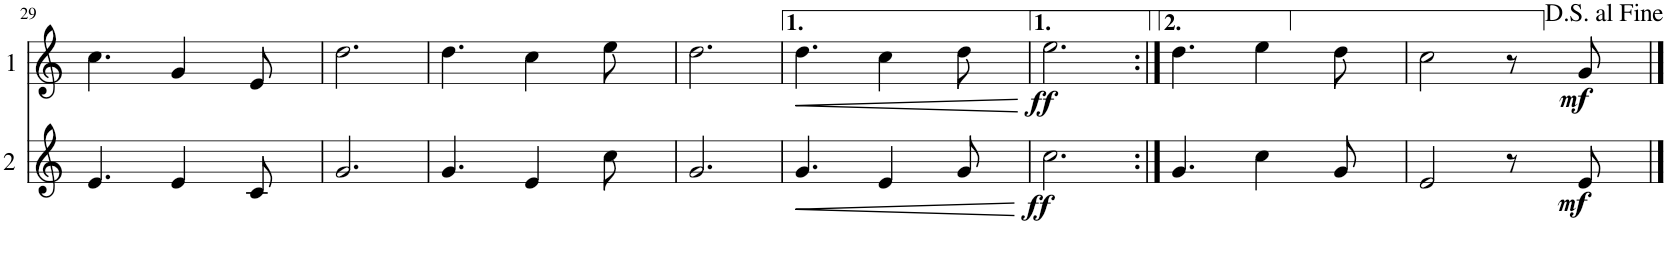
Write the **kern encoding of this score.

**kern	**dynam	**kern	**dynam
*part2	*part2	*part1	*part1
*staff2	*staff2	*staff1	*staff1
*I"Cor 2	*	*I"Cor 1	*
!!LO:PB:g=z
*clefG2	*	*clefG2	*
*Trd4c7	*	*Trd4c7	*
*k[]	*	*k[]	*
*M6/8	*	*M6/8	*
=29	=29	=29	=29
4.e/	.	4.cc\	.
4e/	.	4g/	.
8c/	.	8e/	.
=30	=30	=30	=30
2.g/	.	2.dd\	.
=31	=31	=31	=31
4.g/	.	4.dd\	.
4e/	.	4cc\	.
8cc\	.	8ee\	.
=32	=32	=32	=32
2.g/	.	2.dd\	.
=33	=33	=33	=33
!	!LO:HP:b	!	!LO:HP:b
4.g/	<	4.dd\	<
4e/	.	4cc\	.
8g/	.	8dd\	.
.	[	.	[
=34	=34	=34	=34
!	!LO:DY:b	!	!LO:DY:b
2.cc\	ff	2.ee\	ff
=35:|!	=35:|!	=35:|!	=35:|!
4.g/	.	4.dd\	.
4cc\	.	4ee\	.
8g/	.	8dd\	.
=36	=36	=36	=36
2e/	.	2cc\	.
8r	.	8r	.
!	!LO:DY:b	!	!LO:DY:b
8e/	mf	8g/	mf
==	==	==	==
*-	*-	*-	*-
